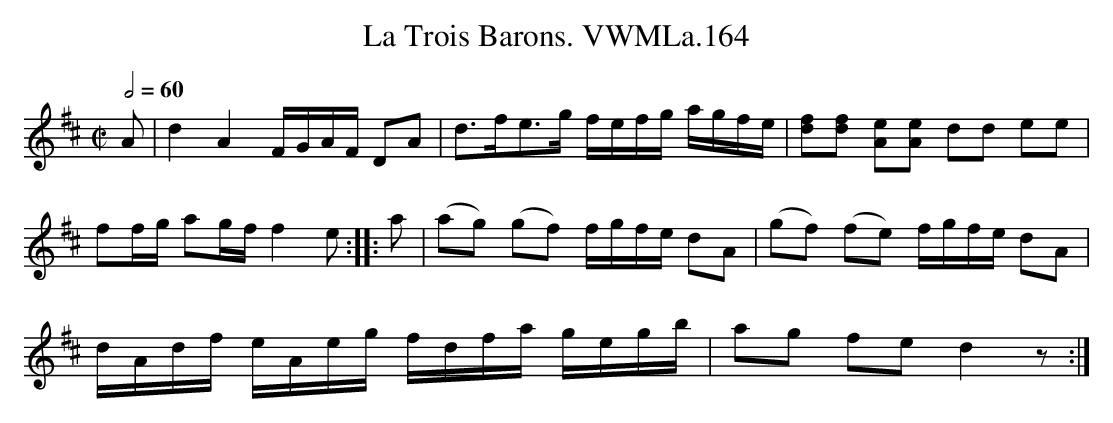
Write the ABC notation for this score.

X:1
T:La Trois Barons. VWMLa.164
M:C|
L:1/16
Q:1/2=60
K:D
A2|d4A4 FGAF D2A2|d3fe3g fefg agfe|\
[d2f2][d2f2] [A2e2][A2e2] d2d2 e2e2|
f2fg a2gf f4e2:||:a2|(a2g2) (g2f2) fgfe d2A2|\
(g2f2) (f2e2) fgfe d2A2|
dAdf eAeg fdfa gegb|a2g2 f2e2 d4z2:|
